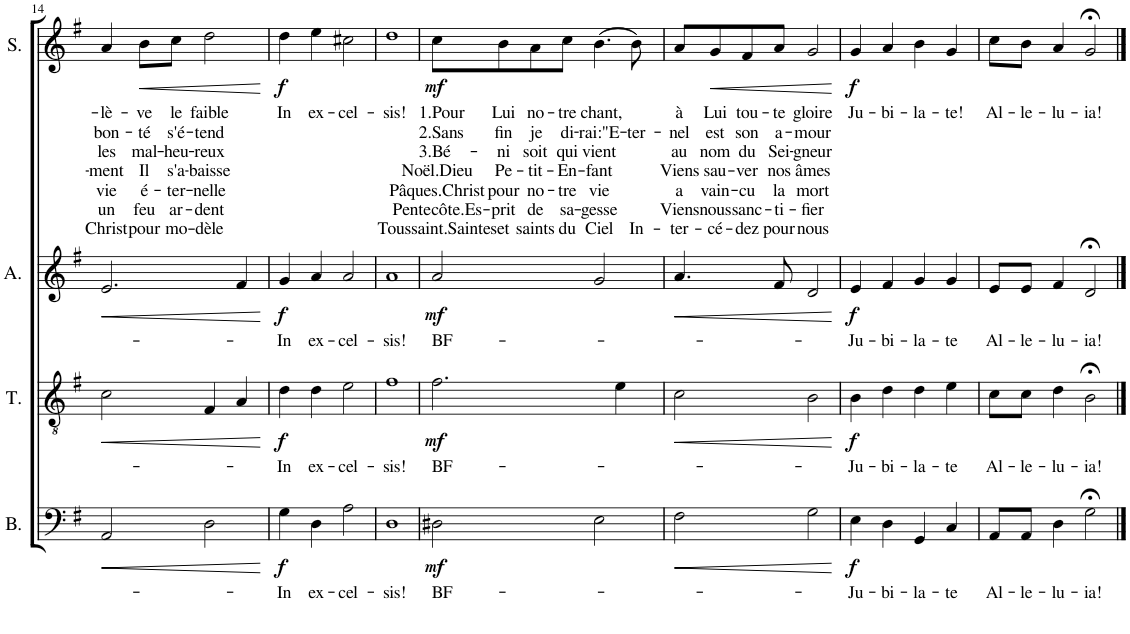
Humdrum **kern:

**kern	**text	**dynam	**kern	**text	**dynam	**kern	**text	**dynam	**kern	**text	**text	**text	**text	**text	**text	**text	**dynam
*part4	*part4	*part4	*part3	*part3	*part3	*part2	*part2	*part2	*part1	*part1	*part1	*part1	*part1	*part1	*part1	*part1	*part1
*staff4	*staff4	*staff4	*staff3	*staff3	*staff3	*staff2	*staff2	*staff2	*staff1	*staff1	*staff1	*staff1	*staff1	*staff1	*staff1	*staff1	*staff1
*I"Bass	*	*	*I"Tenor	*	*	*I"Alto	*	*	*I"Soprano	*	*	*	*	*	*	*	*
*I'B.	*	*	*I'T.	*	*	*I'A.	*	*	*I'S.	*	*	*	*	*	*	*	*
!!LO:PB:g=z
*clefF4	*	*	*clefGv2	*	*	*clefG2	*	*	*clefG2	*	*	*	*	*	*	*	*
*k[f#]	*	*	*k[f#]	*	*	*k[f#]	*	*	*k[f#]	*	*	*	*	*	*	*	*
*M4/4	*	*	*M4/4	*	*	*M4/4	*	*	*M4/4	*	*	*	*	*	*	*	*
=14	=14	=14	=14	=14	=14	=14	=14	=14	=14	=14	=14	=14	=14	=14	=14	=14	=14
!	!	!LO:HP:b	!	!	!LO:HP:b	!	!	!LO:HP:b	!	!LO:LY:b	!LO:LY:b	!LO:LY:b	!LO:LY:b	!LO:LY:b	!LO:LY:b	!LO:LY:b	!
2AA/	.	<	2c\	.	<	2.e/	.	<	4a/	-lè-	bon-	les	-ment	vie	un	Christ	.
!	!	!	!	!	!	!	!	!	!	!LO:LY:b	!LO:LY:b	!LO:LY:b	!LO:LY:b	!LO:LY:b	!LO:LY:b	!LO:LY:b	!LO:HP:b
.	.	.	.	.	.	.	.	.	8b\L	-ve	-té	mal-	Il	é-	feu	pour	<
!	!	!	!	!	!	!	!	!	!	!LO:LY:b	!LO:LY:b	!LO:LY:b	!LO:LY:b	!LO:LY:b	!LO:LY:b	!LO:LY:b	!
.	.	.	.	.	.	.	.	.	8cc\J	le	s'é-	-heu-	s'a-	-ter-	ar-	mo-	.
!	!	!	!	!	!	!	!	!	!	!LO:LY:b	!LO:LY:b	!LO:LY:b	!LO:LY:b	!LO:LY:b	!LO:LY:b	!LO:LY:b	!
2D\	.	.	4F#/	.	.	.	.	.	2dd\	faible	-tend	-reux	-baisse	-nelle	-dent	-dèle	.
.	.	.	4A/	.	.	4f#/	.	.	.	.	.	.	.	.	.	.	.
.	.	[	.	.	[	.	.	[	.	.	.	.	.	.	.	.	[
=15	=15	=15	=15	=15	=15	=15	=15	=15	=15	=15	=15	=15	=15	=15	=15	=15	=15
!	!LO:LY:b	!LO:DY:b	!	!LO:LY:b	!LO:DY:b	!	!LO:LY:b	!LO:DY:b	!	!LO:LY:b	!	!	!	!	!	!	!LO:DY:b
4G\	-In	f	4d\	-In	f	4g/	-In	f	4dd\	In	.	.	.	.	.	.	f
!	!LO:LY:b	!	!	!LO:LY:b	!	!	!LO:LY:b	!	!	!LO:LY:b	!	!	!	!	!	!	!
4D\	ex-	.	4d\	ex-	.	4a/	ex-	.	4ee\	ex-	.	.	.	.	.	.	.
!	!LO:LY:b	!	!	!LO:LY:b	!	!	!LO:LY:b	!	!	!LO:LY:b	!	!	!	!	!	!	!
2A\	-cel-	.	2e\	-cel-	.	2a/	-cel-	.	2cc#X\	-cel-	.	.	.	.	.	.	.
=16	=16	=16	=16	=16	=16	=16	=16	=16	=16	=16	=16	=16	=16	=16	=16	=16	=16
!	!LO:LY:b	!	!	!LO:LY:b	!	!	!LO:LY:b	!	!	!LO:LY:b	!	!	!	!	!	!	!
1D	-sis!	.	1f#	-sis!	.	1a	-sis!	.	1dd	-sis!	.	.	.	.	.	.	.
=17	=17	=17	=17	=17	=17	=17	=17	=17	=17	=17	=17	=17	=17	=17	=17	=17	=17
!	!LO:LY:b	!LO:DY:b	!	!LO:LY:b	!LO:DY:b	!	!LO:LY:b	!LO:DY:b	!	!LO:LY:b	!LO:LY:b	!LO:LY:b	!LO:LY:b	!LO:LY:b	!LO:LY:b	!LO:LY:b	!LO:DY:b
2D#X\	BF-	mf	2.f#\	BF-	mf	2a/	BF-	mf	8cc\L	1.Pour	2.Sans	3.Bé-	Noël.Dieu	Pâques.Christ	Pentecôte.Es-	Toussaint.Saintes	mf
!	!	!	!	!	!	!	!	!	!	!LO:LY:b	!LO:LY:b	!LO:LY:b	!LO:LY:b	!LO:LY:b	!LO:LY:b	!LO:LY:b	!
.	.	.	.	.	.	.	.	.	8b\	Lui	fin	-ni	Pe-	pour	-prit	et	.
!	!	!	!	!	!	!	!	!	!	!LO:LY:b	!LO:LY:b	!LO:LY:b	!LO:LY:b	!LO:LY:b	!LO:LY:b	!LO:LY:b	!
.	.	.	.	.	.	.	.	.	8a\	no-	je	soit	-tit-	no-	de	saints	.
!	!	!	!	!	!	!	!	!	!	!LO:LY:b	!LO:LY:b	!LO:LY:b	!LO:LY:b	!LO:LY:b	!LO:LY:b	!LO:LY:b	!
.	.	.	.	.	.	.	.	.	8cc\J	-tre	di-	qui	-En-	-tre	sa-	du	.
!	!	!	!	!	!	!	!	!	!	!LO:LY:b	!LO:LY:b	!LO:LY:b	!LO:LY:b	!LO:LY:b	!LO:LY:b	!LO:LY:b	!
2E\	.	.	.	.	.	2g/	.	.	(4.b\	chant,	-rai:"E-	vient	-fant	vie	-gesse	Ciel	.
.	.	.	4e\	.	.	.	.	.	.	.	.	.	.	.	.	.	.
!	!	!	!	!	!	!	!	!	!	!	!LO:LY:b	!	!	!	!	!LO:LY:b	!
.	.	.	.	.	.	.	.	.	8b\)	.	-ter-	.	.	.	.	In-	.
=18	=18	=18	=18	=18	=18	=18	=18	=18	=18	=18	=18	=18	=18	=18	=18	=18	=18
!	!	!LO:HP:b	!	!	!LO:HP:b	!	!	!LO:HP:b	!	!LO:LY:b	!LO:LY:b	!LO:LY:b	!LO:LY:b	!LO:LY:b	!LO:LY:b	!LO:LY:b	!
2F#\	.	<	2c\	.	<	4.a/	.	<	8a/L	à	-nel	au	Viens	a	Viens	-ter-	.
!	!	!	!	!	!	!	!	!	!	!LO:LY:b	!LO:LY:b	!LO:LY:b	!LO:LY:b	!LO:LY:b	!LO:LY:b	!LO:LY:b	!LO:HP:b
.	.	.	.	.	.	.	.	.	8g/	Lui	est	nom	sau-	vain-	nous	-cé-	<
!	!	!	!	!	!	!	!	!	!	!LO:LY:b	!LO:LY:b	!LO:LY:b	!LO:LY:b	!LO:LY:b	!LO:LY:b	!LO:LY:b	!
.	.	.	.	.	.	.	.	.	8f#/	tou-	son	du	-ver	-cu	sanc-	-dez	.
!	!	!	!	!	!	!	!	!	!	!LO:LY:b	!LO:LY:b	!LO:LY:b	!LO:LY:b	!LO:LY:b	!LO:LY:b	!LO:LY:b	!
.	.	.	.	.	.	8f#/	.	.	8a/J	-te	a-	Sei-	nos	la	-ti-	pour	.
!	!	!	!	!	!	!	!	!	!	!LO:LY:b	!LO:LY:b	!LO:LY:b	!LO:LY:b	!LO:LY:b	!LO:LY:b	!LO:LY:b	!
2G\	.	.	2B\	.	.	2d/	.	.	2g/	gloire	-mour	-gneur	âmes	mort	-fier	nous	.
.	.	[	.	.	[	.	.	[	.	.	.	.	.	.	.	.	[
=19	=19	=19	=19	=19	=19	=19	=19	=19	=19	=19	=19	=19	=19	=19	=19	=19	=19
!	!LO:LY:b	!LO:DY:b	!	!LO:LY:b	!LO:DY:b	!	!LO:LY:b	!LO:DY:b	!	!LO:LY:b	!	!	!	!	!	!	!LO:DY:b
4E\	-Ju-	f	4B\	-Ju-	f	4e/	-Ju-	f	4g/	Ju-	.	.	.	.	.	.	f
!	!LO:LY:b	!	!	!LO:LY:b	!	!	!LO:LY:b	!	!	!LO:LY:b	!	!	!	!	!	!	!
4D\	-bi-	.	4d\	-bi-	.	4f#/	-bi-	.	4a/	-bi-	.	.	.	.	.	.	.
!	!LO:LY:b	!	!	!LO:LY:b	!	!	!LO:LY:b	!	!	!LO:LY:b	!	!	!	!	!	!	!
4GG/	-la-	.	4d\	-la-	.	4g/	-la-	.	4b\	-la-	.	.	.	.	.	.	.
!	!LO:LY:b	!	!	!LO:LY:b	!	!	!LO:LY:b	!	!	!LO:LY:b	!	!	!	!	!	!	!
4C/	-te	.	4e\	-te	.	4g/	-te	.	4g/	-te!	.	.	.	.	.	.	.
=20	=20	=20	=20	=20	=20	=20	=20	=20	=20	=20	=20	=20	=20	=20	=20	=20	=20
!	!LO:LY:b	!	!	!LO:LY:b	!	!	!LO:LY:b	!	!	!LO:LY:b	!	!	!	!	!	!	!
8AA/L	Al-	.	8c\L	Al-	.	8e/L	Al-	.	8cc\L	Al-	.	.	.	.	.	.	.
!	!LO:LY:b	!	!	!LO:LY:b	!	!	!LO:LY:b	!	!	!LO:LY:b	!	!	!	!	!	!	!
8AA/J	-le-	.	8c\J	-le-	.	8e/J	-le-	.	8b\J	-le-	.	.	.	.	.	.	.
!	!LO:LY:b	!	!	!LO:LY:b	!	!	!LO:LY:b	!	!	!LO:LY:b	!	!	!	!	!	!	!
4D\	-lu-	.	4d\	-lu-	.	4f#/	-lu-	.	4a/	-lu-	.	.	.	.	.	.	.
!	!LO:LY:b	!	!	!LO:LY:b	!	!	!LO:LY:b	!	!	!LO:LY:b	!	!	!	!	!	!	!
2G;<\	-ia!	.	2B;<\	-ia!	.	2d;</	-ia!	.	2g;</	-ia!	.	.	.	.	.	.	.
==	==	==	==	==	==	==	==	==	==	==	==	==	==	==	==	==	==
*-	*-	*-	*-	*-	*-	*-	*-	*-	*-	*-	*-	*-	*-	*-	*-	*-	*-
